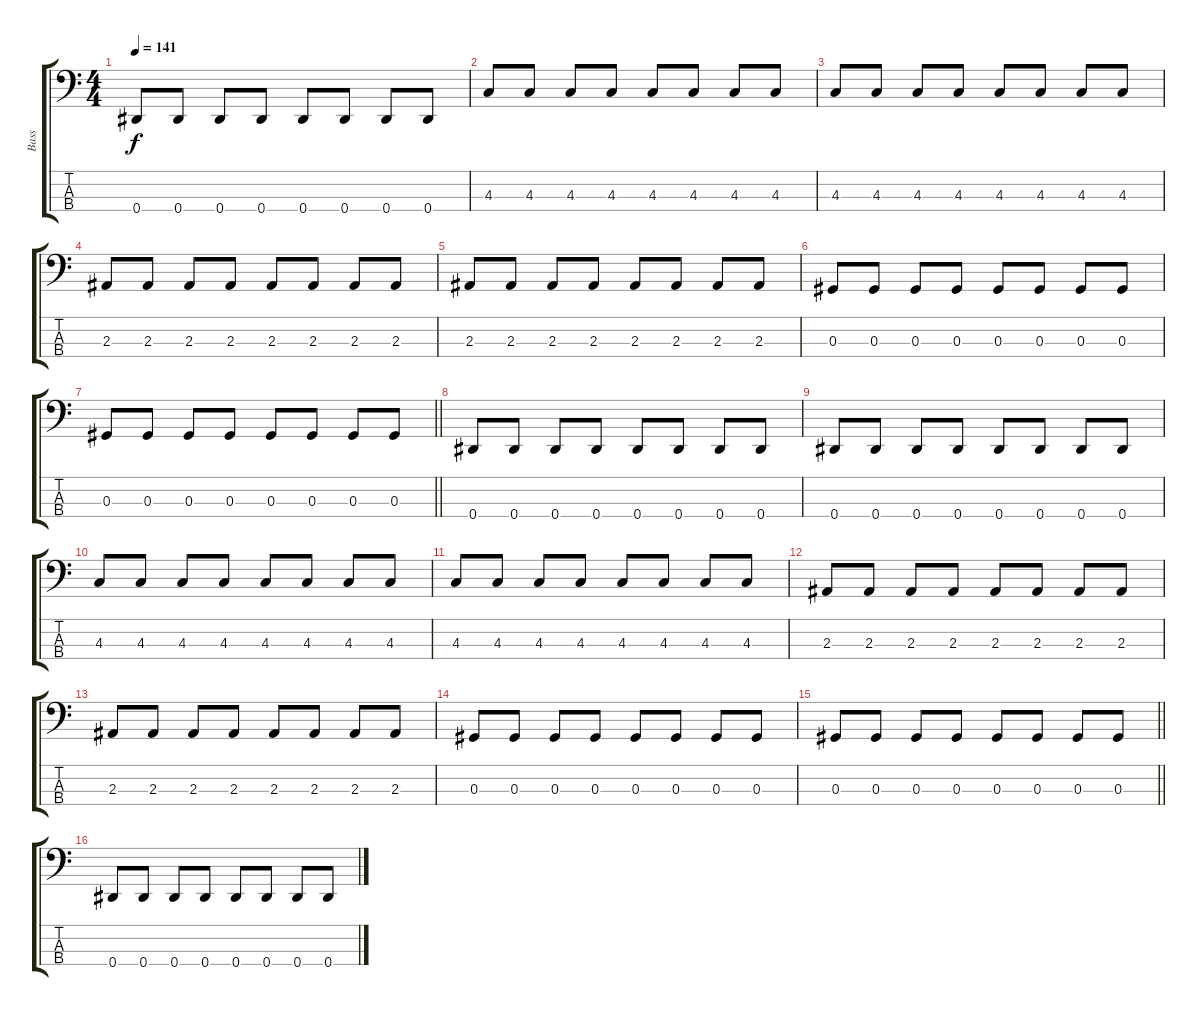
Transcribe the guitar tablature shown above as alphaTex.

\track ("Bass" "Bass") {instrument electricbassfinger}
\staff {score tabs}
\tuning (Gb2 Db2 Ab1 Eb1) {hide}
\ts (4 4)
\tempo 141
\clef f4
\ks c
0.4.8{dy f} 0.4.8 0.4.8 0.4.8 0.4.8 0.4.8 0.4.8 0.4.8 |
4.3.8 4.3.8 4.3.8 4.3.8 4.3.8 4.3.8 4.3.8 4.3.8 |
4.3.8 4.3.8 4.3.8 4.3.8 4.3.8 4.3.8 4.3.8 4.3.8 |
2.3.8 2.3.8 2.3.8 2.3.8 2.3.8 2.3.8 2.3.8 2.3.8 |
2.3.8 2.3.8 2.3.8 2.3.8 2.3.8 2.3.8 2.3.8 2.3.8 |
0.3.8 0.3.8 0.3.8 0.3.8 0.3.8 0.3.8 0.3.8 0.3.8 |
\barLineRight lightlight
0.3.8 0.3.8 0.3.8 0.3.8 0.3.8 0.3.8 0.3.8 0.3.8 |
0.4.8 0.4.8 0.4.8 0.4.8 0.4.8 0.4.8 0.4.8 0.4.8 |
0.4.8 0.4.8 0.4.8 0.4.8 0.4.8 0.4.8 0.4.8 0.4.8 |
4.3.8 4.3.8 4.3.8 4.3.8 4.3.8 4.3.8 4.3.8 4.3.8 |
4.3.8 4.3.8 4.3.8 4.3.8 4.3.8 4.3.8 4.3.8 4.3.8 |
2.3.8 2.3.8 2.3.8 2.3.8 2.3.8 2.3.8 2.3.8 2.3.8 |
2.3.8 2.3.8 2.3.8 2.3.8 2.3.8 2.3.8 2.3.8 2.3.8 |
0.3.8 0.3.8 0.3.8 0.3.8 0.3.8 0.3.8 0.3.8 0.3.8 |
\barLineRight lightlight
0.3.8 0.3.8 0.3.8 0.3.8 0.3.8 0.3.8 0.3.8 0.3.8 |
0.4.8 0.4.8 0.4.8 0.4.8 0.4.8 0.4.8 0.4.8 0.4.8
